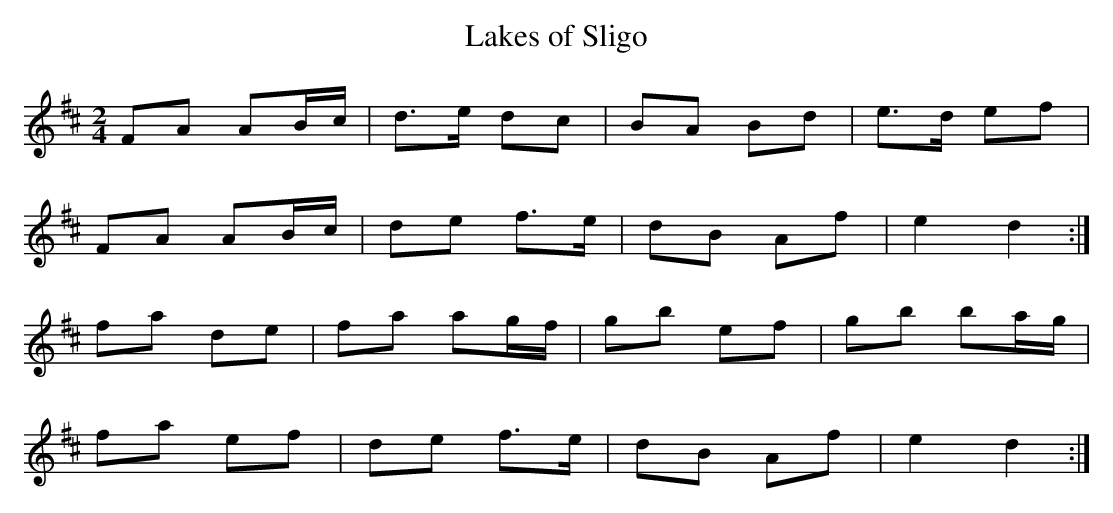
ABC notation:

X:1
T: Lakes of Sligo
M: 2/4
L: 1/8
K: D
FA AB/c/ | d>e dc | BA Bd | e>d ef |
FA AB/c/ | de f>e | dB Af | e2 d2 :|
fa de | fa ag/f/ | gb ef | gb ba/g/ |
fa ef | de f>e | dB Af | e2 d2 :|
